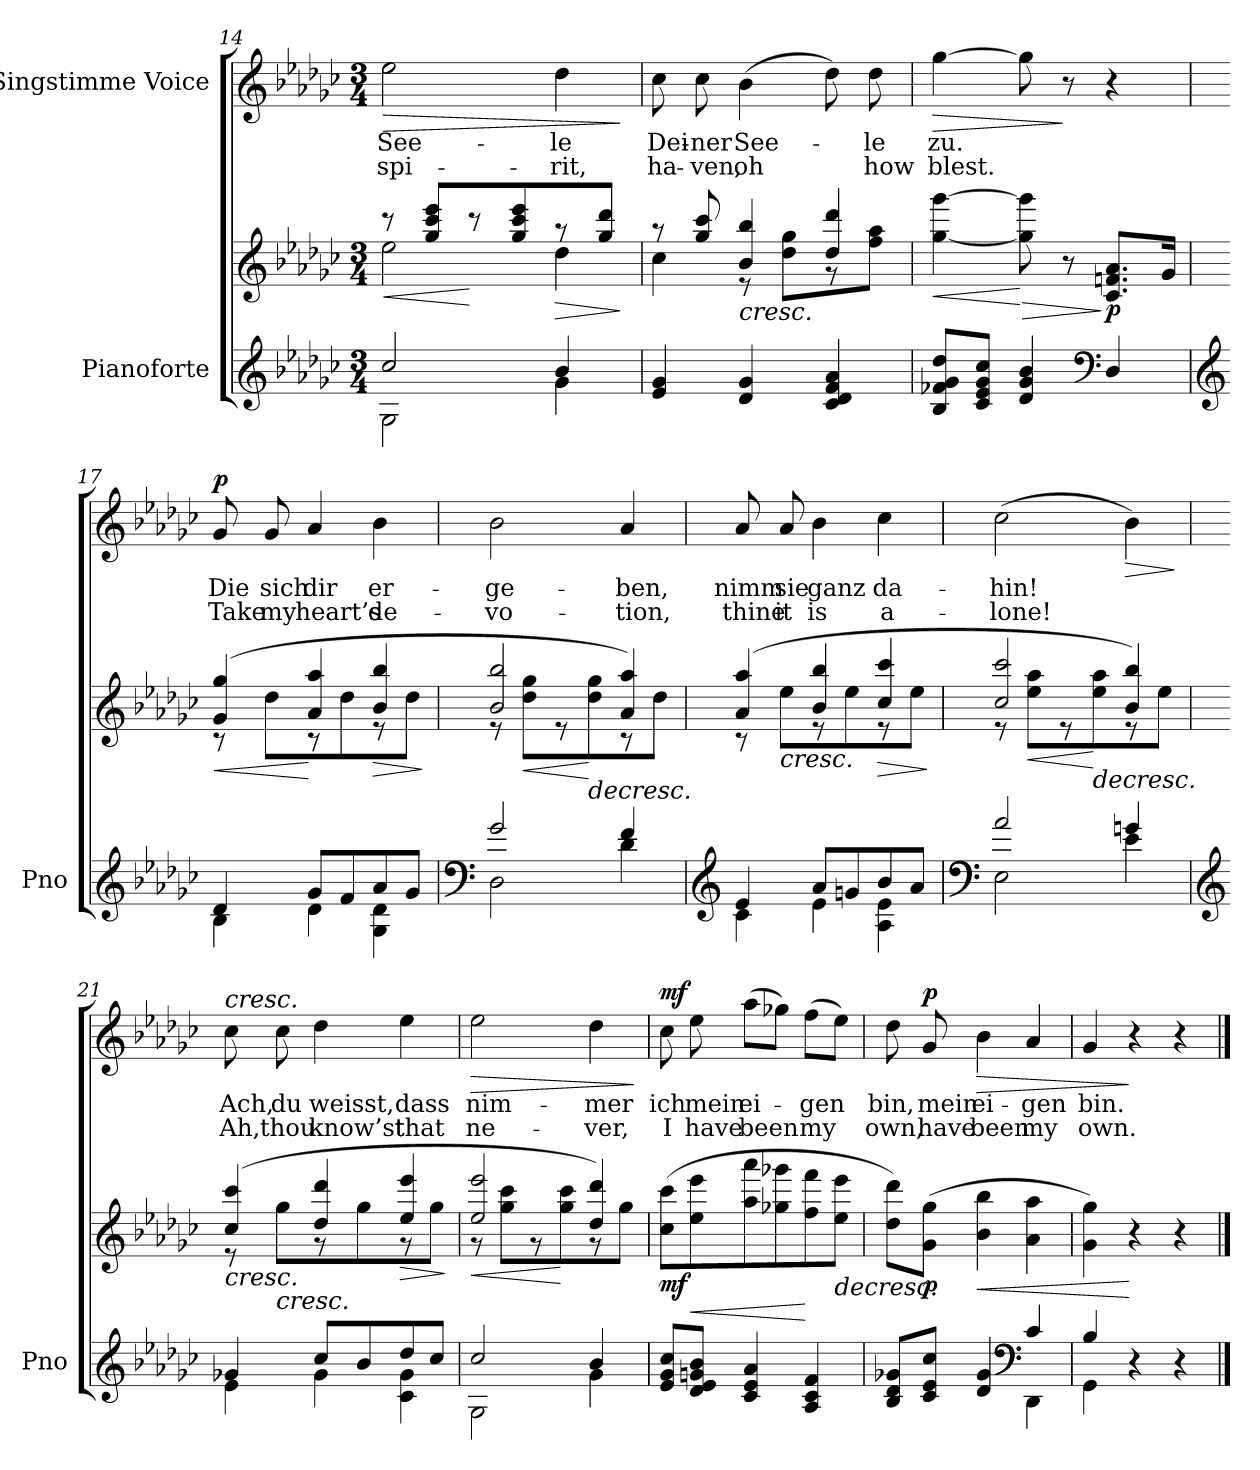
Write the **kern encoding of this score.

**kern	**kern	**dynam	**kern	**text	**text	**dynam
*part2	*part2	*part2	*part1	*part1	*part1	*part1
*staff3	*staff2	*staff2/3	*staff1	*staff1	*staff1	*staff1
*I"Pianoforte	*	*	*I"Singstimme Voice	*	*	*
*I'Pno	*	*	*	*	*	*
*clefG2	*clefG2	*	*clefG2	*	*	*
*k[b-e-a-d-g-c-]	*k[b-e-a-d-g-c-]	*	*k[b-e-a-d-g-c-]	*	*	*
*M3/4	*M3/4	*	*M3/4	*	*	*
=14	=14	=14	=14	=14	=14	=14
*^	*	*	*	*	*	*
!	!	!	!LO:HP:b	!	!LO:LY:b	!LO:LY:b	!LO:HP:b
*	*	*^	*	*	*	*	*
2cc-/	2G-\	8r	2ee-\	<	2ee-\	See-	spi-	>
.	.	8gg-/ 8ccc-/ 8eee-/L	.	.	.	.	.	.
.	.	8r	.	[	.	.	.	.
.	.	8gg-/ 8ccc-/ 8eee-/	.	.	.	.	.	.
!	!	!	!	!LO:HP:b	!	!LO:LY:b	!LO:LY:b	!
4b-/	4g-\	8r	4dd-\	>	4dd-\	-le	-rit,	.
.	.	8gg-/ 8ddd-/J	.	.	.	.	.	.
*v	*v	*	*	*	*	*	*	*
*	*v	*v	*	*	*	*	*
.	.	]	.	.	.	]
=15	=15	=15	=15	=15	=15	=15
*	*^	*	*	*	*	*
!	!	!	!	!	!LO:LY:b	!LO:LY:b	!
4e-/ 4g-/	8r	4cc-\	.	8cc-\	Dei-	ha-	.
!	!	!	!	!	!LO:LY:b	!LO:LY:b	!
.	8gg-/ 8ccc-/	.	.	8cc-\	-ner	-ven,	.
!	!LO:TX:b:i:t=cresc.	!	!	!	!	!	!
!	!	!	!	!	!LO:LY:b	!LO:LY:b	!
4d-/ 4g-/	4b-/ 4bb-/	8r	.	(4b-\	See-	-oh	.
.	.	8dd-\ 8gg-\L	.	.	.	.	.
4c-/ 4d-/ 4f/ 4a-/	4dd-/ 4ddd-/	8r	.	8dd-\)	.	.	.
!	!	!	!	!	!LO:LY:b	!LO:LY:b	!
.	.	8ff\ 8aa-\J	.	8dd-\	-le	how	.
!!LO:LB:g=z
=16	=16	=16	=16	=16	=16	=16	=16
!	!	!	!LO:HP:b	!	!LO:LY:b	!LO:LY:b	!LO:HP:b
*	*v	*v	*	*	*	*	*
8B-/ 8f-X/ 8g-/ 8dd-/L	[4gg-\ [4ggg-\	<	[4gg-\	zu.	blest.	>
8c-/ 8e-/ 8g-/ 8cc-/J	.	.	.	.	.	.
!	!	!LO:HP:n=1:b	!	!	!	!
4d-/ 4g-/ 4b-/	8gg-\] 8ggg-\]	[ >	8gg-\]	.	.	.
.	8r	.	8r	.	.	]
*clefF4	*	*	*	*	*	*
!	!	!LO:DY:n=1:b	!	!	!	!
4D-/	8.c-/ 8.fn/ 8.a-/L	] p	4r	.	.	.
.	16g-/Jk	.	.	.	.	.
=17	=17	=17	=17	=17	=17	=17
*clefG2	*	*	*	*	*	*
*^	*	*	*	*	*	*
!	!	!	!LO:HP:b	!	!LO:LY:b	!LO:LY:b	!LO:DY:a
*	*	*^	*	*	*	*	*
4d-/	4B-\	(4g-/ 4gg-/	8r	<	8g-/	Die	Take	p
!	!	!	!	!	!	!LO:LY:b	!LO:LY:b	!
.	.	.	8dd-\L	.	8g-/	sich	my	.
!	!	!	!	!	!	!LO:LY:b	!LO:LY:b	!
8g-/L	4d-\	4a-/ 4aa-/	8r	[	4a-/	dir	heart’s	.
8f/	.	.	8dd-\	.	.	.	.	.
!	!	!	!	!LO:HP:b	!	!LO:LY:b	!LO:LY:b	!
8a-/	4G-\ 4d-\	4b-/ 4bb-/	8r	>	4b-\	er-	de-	.
8g-/J	.	.	8dd-\J	.	.	.	.	.
*v	*v	*	*	*	*	*	*	*
*	*v	*v	*	*	*	*	*
.	.	]	.	.	.	.
=18	=18	=18	=18	=18	=18	=18
*clefF4	*	*	*	*	*	*
*^	*^	*	*	*	*	*
!	!	!	!	!	!	!LO:LY:b	!LO:LY:b	!
2g-/	2D-\	2b-/ 2bb-/	8r	.	2b-\	-ge-	-vo-	.
!	!	!	!	!LO:HP:b	!	!	!	!
.	.	.	8dd-\ 8gg-\L	<	.	.	.	.
.	.	.	8r	.	.	.	.	.
!	!	!	!	!LO:HP:n=1:b	!	!	!	!
.	.	.	8dd-\ 8gg-\	[ >	.	.	.	.
!	!	!	!	!	!	!LO:LY:b	!LO:LY:b	!
4f/	4d-\	4a-/ 4aa-/)	8r	.	4a-/	-ben,	-tion,	.
.	.	.	8dd-\J	.	.	.	.	.
!!LO:LB:g=z
=19	=19	=19	=19	=19	=19	=19	=19	=19
*clefG2	*	*	*	*	*	*	*	*
!	!	!	!	!	!	!LO:LY:b	!LO:LY:b	!
4e-/	4c-\	(4a-/ 4aa-/	8r	.	8a-/	nimm	thine	.
!	!	!	!	!LO:HP:b	!	!LO:LY:b	!LO:LY:b	!
.	.	.	8ee-\L	<	8a-/	sie	it	.
!	!	!	!	!	!	!LO:LY:b	!LO:LY:b	!
8a-/L	4e-\	4b-/ 4bb-/	8r	.	4b-\	ganz	is	.
8gn/	.	.	8ee-\	]	.	.	.	.
!	!	!	!	!LO:HP:b	!	!LO:LY:b	!LO:LY:b	!
8b-/	4A-\ 4e-\	4cc-/ 4ccc-/	8r	>	4cc-\	da-	a-	.
8a-/J	.	.	8ee-\J	.	.	.	.	.
*v	*v	*	*	*	*	*	*	*
*	*v	*v	*	*	*	*	*
.	.	]	.	.	.	.
=20	=20	=20	=20	=20	=20	=20
*clefF4	*	*	*	*	*	*
*^	*^	*	*	*	*	*
!	!	!	!	!	!	!LO:LY:b	!LO:LY:b	!
2a-/	2E-\	2cc-/ 2ccc-/	8r	.	(2cc-\	-hin!	-lone!	.
!	!	!	!	!LO:HP:b	!	!	!	!
.	.	.	8ee-\ 8aa-\L	<	.	.	.	.
.	.	.	8r	.	.	.	.	.
!	!	!	!	!LO:HP:n=1:b	!	!	!	!
.	.	.	8ee-\ 8aa-\	[ >	.	.	.	.
!	!	!	!	!	!	!	!	!LO:HP:b
4gn/	4e-\	4b-/ 4bb-/)	8r	.	4b-\)	.	.	>
.	.	.	8ee-\J	[	.	.	.	.
*v	*v	*	*	*	*	*	*	*
*	*v	*v	*	*	*	*	*
.	.	.	.	.	.	]
=21	=21	=21	=21	=21	=21	=21
*clefG2	*	*	*	*	*	*
*^	*^	*	*	*	*	*
!	!	!	!	!	!LO:TX:a:i:t=cresc.	!	!	!
!	!	!LO:TX:b:i:t=cresc.	!	!	!	!	!	!
!	!	!	!	!	!	!LO:LY:b	!LO:LY:b	!
4g-X/	4e-\	(4cc-/ 4ccc-/	8r	.	8cc-\	Ach,	Ah,	.
!	!	!	!	!LO:HP:b	!	!LO:LY:b	!LO:LY:b	!
.	.	.	8gg-\L	<	8cc-\	du	thou	.
!	!	!	!	!	!	!LO:LY:b	!LO:LY:b	!
8cc-/L	4g-\	4dd-/ 4ddd-/	8r	.	4dd-\	weisst,	know’st	.
8b-/	.	.	8gg-\	]	.	.	.	.
!	!	!	!	!LO:HP:b	!	!LO:LY:b	!LO:LY:b	!
8dd-/	4c-\ 4g-\	4ee-/ 4eee-/	8r	>	4ee-\	dass	that	.
8cc-/J	.	.	8gg-\J	.	.	.	.	.
*v	*v	*	*	*	*	*	*	*
*	*v	*v	*	*	*	*	*
.	.	]	.	.	.	.
!!LO:LB:g=z
=22	=22	=22	=22	=22	=22	=22
*^	*	*	*	*	*	*
!	!	!	!LO:HP:b	!	!LO:LY:b	!LO:LY:b	!LO:HP:b
*	*	*^	*	*	*	*	*
2cc-/	2G-\	2ee-/ 2eee-/	8r	<	2ee-\	nim-	ne-	>
.	.	.	8gg-\ 8ccc-\L	.	.	.	.	.
.	.	.	8r	.	.	.	.	.
.	.	.	8gg-\ 8ccc-\	[	.	.	.	.
!	!	!	!	!	!	!LO:LY:b	!LO:LY:b	!
4b-/	4g-\	4dd-/ 4ddd-/)	8r	.	4dd-\	-mer	-ver,	.
.	.	.	8gg-\J	.	.	.	.	.
*v	*v	*	*	*	*	*	*	*
*	*v	*v	*	*	*	*	*
.	.	.	.	.	.	]
=23	=23	=23	=23	=23	=23	=23
!	!	!LO:DY:b	!	!LO:LY:b	!LO:LY:b	!LO:DY:a
8e-/ 8g-/ 8cc-/L	(8cc-\ 8ccc-\L	mf	8cc-\	ich	I	mf
!	!	!LO:HP:b	!	!LO:LY:b	!LO:LY:b	!
8d-/ 8e-/ 8gn/ 8b-/J	8ee-\ 8eee-\	<	8ee-\	mein	have	.
!	!	!	!	!LO:LY:b	!LO:LY:b	!
4c-/ 4e-/ 4a-/	8aa-\ 8aaa-\	.	(8aa-\L	ei-	been	.
.	8gg-X\ 8ggg-X\	.	8gg-X\J)	.	.	.
!	!	!	!	!LO:LY:b	!LO:LY:b	!
4A-/ 4c-/ 4f/	8ff\ 8fff\	[	(8ff\L	-gen	my	.
!	!	!LO:HP:b	!	!	!	!
.	8ee-\ 8eee-\J	>	8ee-\J)	.	.	.
=24	=24	=24	=24	=24	=24	=24
*^	*	*	*	*	*	*
!	!	!	!	!	!LO:LY:b	!LO:LY:b	!
8B-/ 8d-/ 8g-X/L	2ryy	8dd-\ 8ddd-\L)	.	8dd-\	bin,	own,	.
!	!	!	!LO:DY:n=1:b	!	!LO:LY:b	!LO:LY:b	!LO:DY:a
8c-/ 8e-/ 8cc-/J	.	(8g-\ 8gg-\J	[ p	8g-/	mein	have	p
!	!	!	!LO:HP:b	!	!LO:LY:b	!LO:LY:b	!LO:HP:b
4d-/ 4g-/	.	4b-\ 4bb-\	<	4b-\	ei-	been	>
*clefF4	*	*	*	*	*	*	*
!	!	!	!	!	!LO:LY:b	!LO:LY:b	!
4c-/	4DD-\	4a-\ 4aa-\	]	4a-/	-gen	my	.
=25	=25	=25	=25	=25	=25	=25	=25
!	!	!	!	!	!LO:LY:b	!LO:LY:b	!
4B-/	4GG-\	4g-\ 4gg-\)	.	4g-/	bin.	own.	.
4r	4ryy	4r	[	4r	.	.	]
4r	4ryy	4r	.	4r	.	.	.
*v	*v	*	*	*	*	*	*
==	==	==	==	==	==	==
*-	*-	*-	*-	*-	*-	*-
